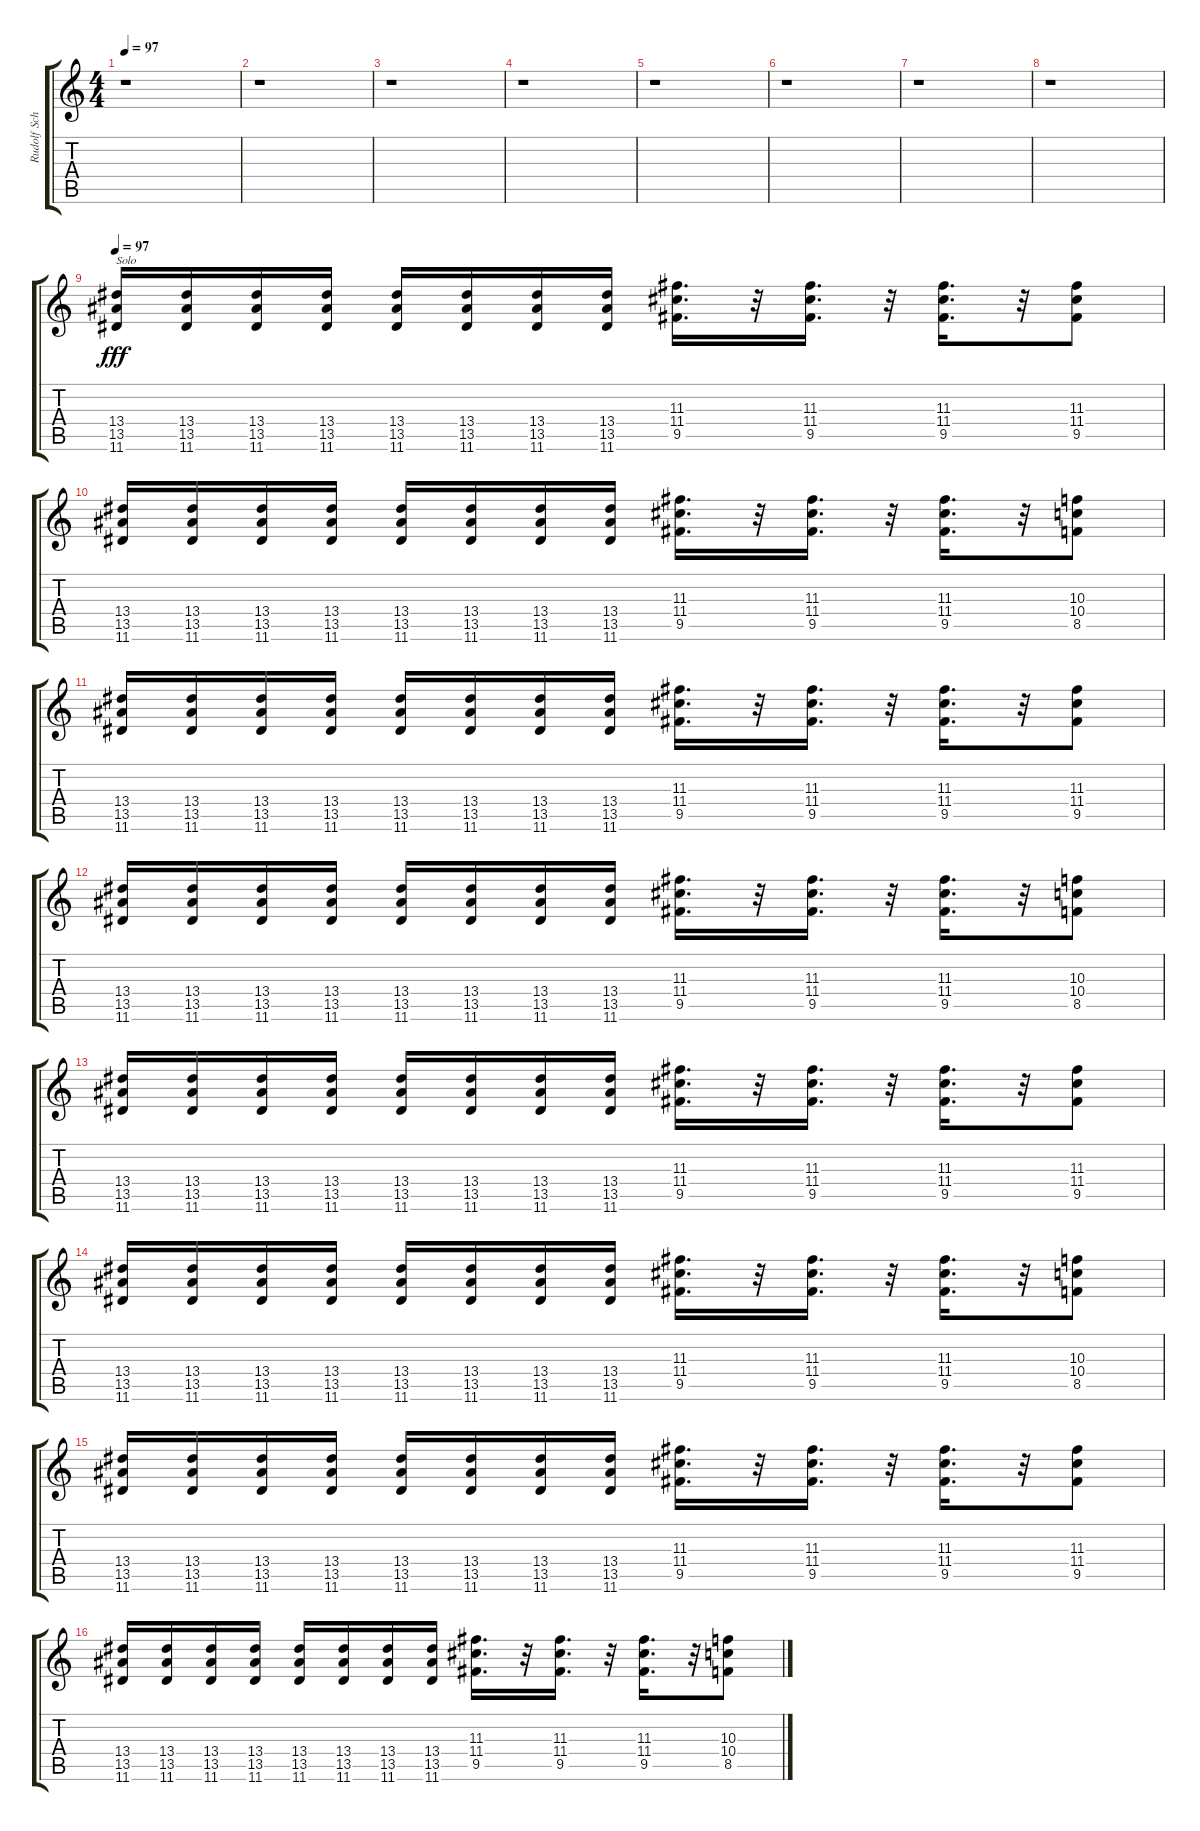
\track ("Rudolf Schenker" "Rudolf Sch") {instrument overdrivenguitar}
\staff {score tabs}
\tuning (E4 B3 G3 D3 A2 E2) {hide}
\ts (4 4)
\tempo 97
\clef g2
\ks c
r.1{dy f} |
r.1 |
r.1 |
r.1 |
r.1 |
r.1 |
r.1 |
r.1 |
\tempo 97
(13.4 13.5 11.6).16{txt "Solo" dy fff} (13.4 13.5 11.6).16 (13.4 13.5 11.6).16 (13.4 13.5 11.6).16 (13.4 13.5 11.6).16 (13.4 13.5 11.6).16 (13.4 13.5 11.6).16 (13.4 13.5 11.6).16 (11.3 11.4 9.5).16{d} r.32 (11.3 11.4 9.5).16{d} r.32 (11.3 11.4 9.5).16{d} r.32 (11.3 11.4 9.5).8 |
(13.4 13.5 11.6).16 (13.4 13.5 11.6).16 (13.4 13.5 11.6).16 (13.4 13.5 11.6).16 (13.4 13.5 11.6).16 (13.4 13.5 11.6).16 (13.4 13.5 11.6).16 (13.4 13.5 11.6).16 (11.3 11.4 9.5).16{d} r.32 (11.3 11.4 9.5).16{d} r.32 (11.3 11.4 9.5).16{d} r.32 (10.3 10.4 8.5).8 |
(13.4 13.5 11.6).16 (13.4 13.5 11.6).16 (13.4 13.5 11.6).16 (13.4 13.5 11.6).16 (13.4 13.5 11.6).16 (13.4 13.5 11.6).16 (13.4 13.5 11.6).16 (13.4 13.5 11.6).16 (11.3 11.4 9.5).16{d} r.32 (11.3 11.4 9.5).16{d} r.32 (11.3 11.4 9.5).16{d} r.32 (11.3 11.4 9.5).8 |
(13.4 13.5 11.6).16 (13.4 13.5 11.6).16 (13.4 13.5 11.6).16 (13.4 13.5 11.6).16 (13.4 13.5 11.6).16 (13.4 13.5 11.6).16 (13.4 13.5 11.6).16 (13.4 13.5 11.6).16 (11.3 11.4 9.5).16{d} r.32 (11.3 11.4 9.5).16{d} r.32 (11.3 11.4 9.5).16{d} r.32 (10.3 10.4 8.5).8 |
(13.4 13.5 11.6).16 (13.4 13.5 11.6).16 (13.4 13.5 11.6).16 (13.4 13.5 11.6).16 (13.4 13.5 11.6).16 (13.4 13.5 11.6).16 (13.4 13.5 11.6).16 (13.4 13.5 11.6).16 (11.3 11.4 9.5).16{d} r.32 (11.3 11.4 9.5).16{d} r.32 (11.3 11.4 9.5).16{d} r.32 (11.3 11.4 9.5).8 |
(13.4 13.5 11.6).16 (13.4 13.5 11.6).16 (13.4 13.5 11.6).16 (13.4 13.5 11.6).16 (13.4 13.5 11.6).16 (13.4 13.5 11.6).16 (13.4 13.5 11.6).16 (13.4 13.5 11.6).16 (11.3 11.4 9.5).16{d} r.32 (11.3 11.4 9.5).16{d} r.32 (11.3 11.4 9.5).16{d} r.32 (10.3 10.4 8.5).8 |
(13.4 13.5 11.6).16 (13.4 13.5 11.6).16 (13.4 13.5 11.6).16 (13.4 13.5 11.6).16 (13.4 13.5 11.6).16 (13.4 13.5 11.6).16 (13.4 13.5 11.6).16 (13.4 13.5 11.6).16 (11.3 11.4 9.5).16{d} r.32 (11.3 11.4 9.5).16{d} r.32 (11.3 11.4 9.5).16{d} r.32 (11.3 11.4 9.5).8 |
(13.4 13.5 11.6).16 (13.4 13.5 11.6).16 (13.4 13.5 11.6).16 (13.4 13.5 11.6).16 (13.4 13.5 11.6).16 (13.4 13.5 11.6).16 (13.4 13.5 11.6).16 (13.4 13.5 11.6).16 (11.3 11.4 9.5).16{d} r.32 (11.3 11.4 9.5).16{d} r.32 (11.3 11.4 9.5).16{d} r.32 (10.3 10.4 8.5).8
